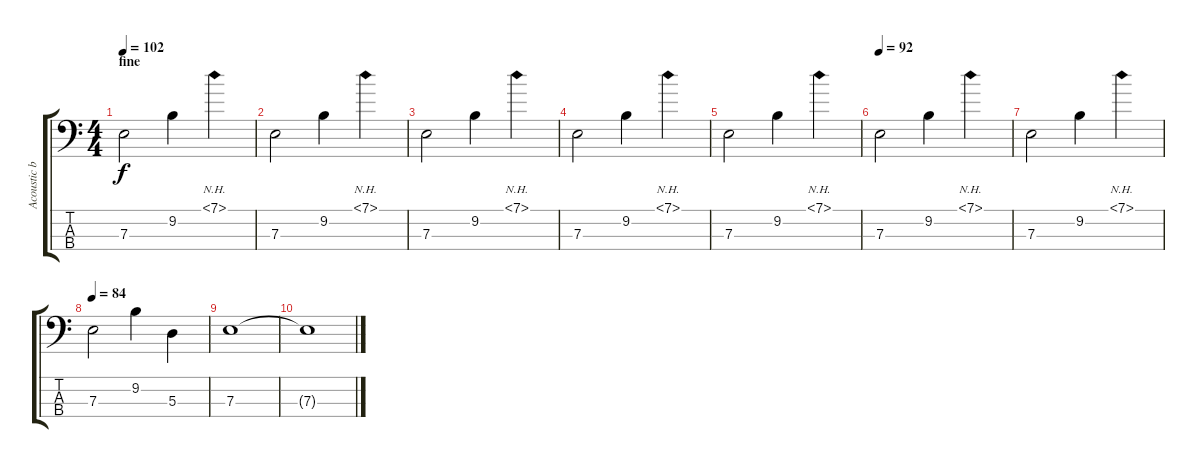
\track ("Acoustic bass" "Acoustic b") {instrument acousticbass}
\staff {score tabs}
\tuning (G2 D2 A1 E1) {hide}
\ts (4 4)
\section ("" "fine")
\tempo 102
\clef f4
\ks c
7.3.2{dy f} 9.2.4 7.1{nh}.4 |
7.3.2 9.2.4 7.1{nh}.4 |
7.3.2 9.2.4 7.1{nh}.4 |
7.3.2 9.2.4 7.1{nh}.4 |
7.3.2 9.2.4 7.1{nh}.4 |
\tempo 92
7.3.2 9.2.4 7.1{nh}.4 |
7.3.2 9.2.4 7.1{nh}.4 |
\tempo 84
7.3.2 9.2.4 5.3.4 |
7.3.1 |
7.3{t}.1
